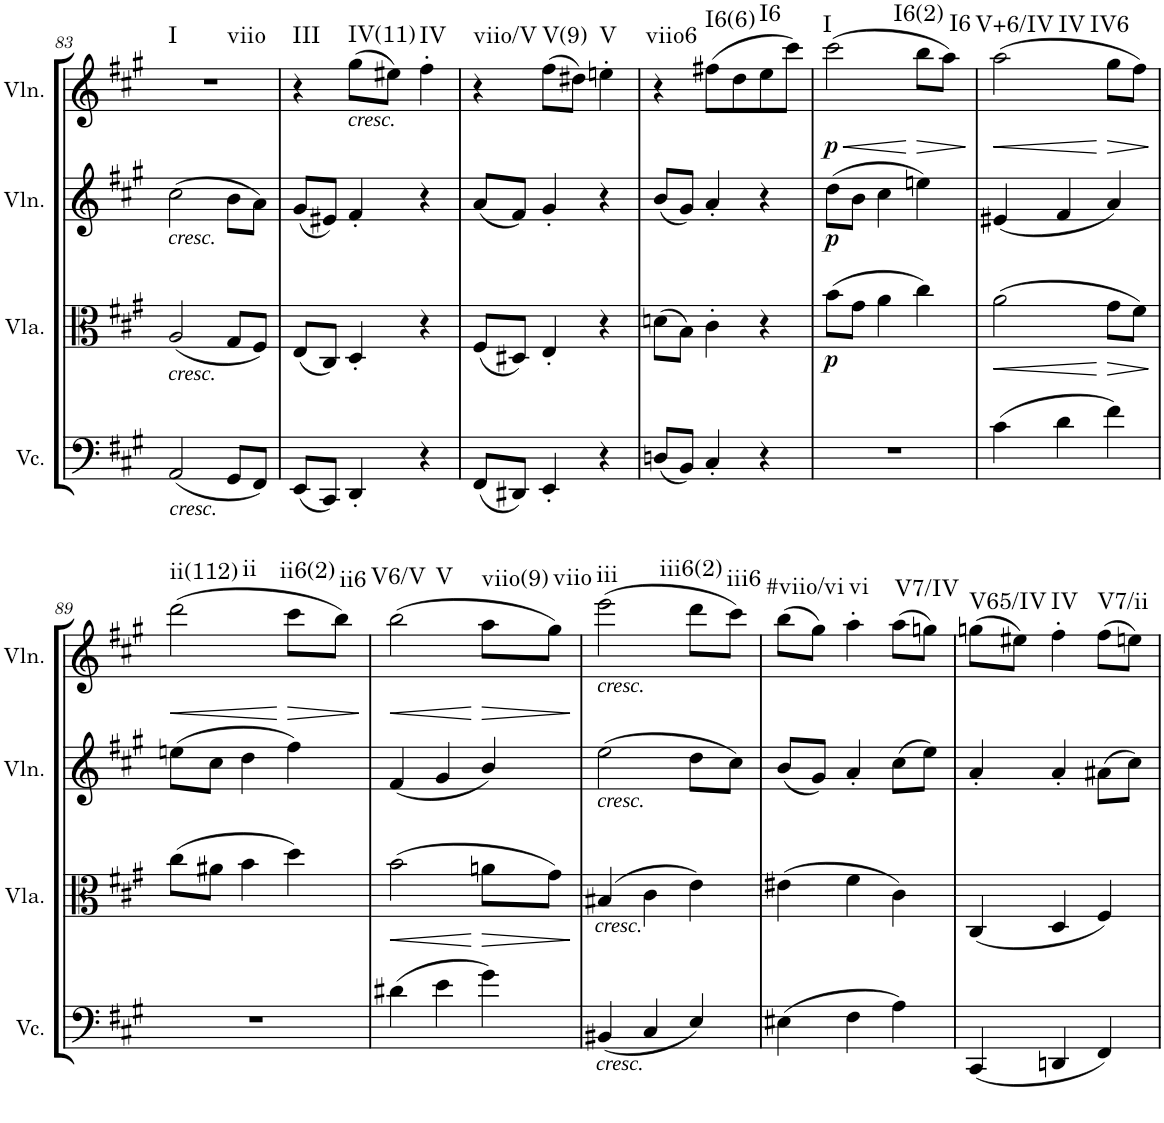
**kern	**kern	**dynam	**kern	**dynam	**kern	**dynam	**harte
*part4	*part3	*part3	*part2	*part2	*part1	*part1	*part1
*staff4	*staff3	*staff3	*staff2	*staff2	*staff1	*staff1	*
*I"Violoncello	*I"Viola	*	*I"Violin	*	*I"Violin	*	*
*I'Vc.	*I'Vla.	*	*I'Vln.	*	*I'Vln.	*	*
!!LO:PB:g=z
*clefF4	*clefC3	*	*clefG2	*	*clefG2	*	*
*k[f#c#g#]	*k[f#c#g#]	*	*k[f#c#g#]	*	*k[f#c#g#]	*	*
*M3/4	*M3/4	*	*M3/4	*	*M3/4	*	*
=83	=83	=83	=83	=83	=83	=83	=83
!	!	!	!LO:TX:b:i:t=cresc.	!	!	!	!
!	!LO:TX:b:i:t=cresc.	!	!	!	!	!	!
!LO:TX:b:i:t=cresc.	!	!	!	!	!	!	!LO:H:n=1:kt=I
!	!	!	!	!	!	!	!LO:H:n=2:kt=viio
(2AA/	(2A/	.	(2cc#\	.	2.r	.	N N
8GG#/L	8G#/L	.	8b\L	.	.	.	.
8FF#/J)	8F#/J)	.	8a\J)	.	.	.	.
=84	=84	=84	=84	=84	=84	=84	=84
!	!	!	!	!	!	!	!LO:H:kt=III
(8EE/L	(8E/L	.	(8g#/L	.	4r	.	N
8CC#/J)	8C#/J)	.	8e#X/J)	.	.	.	.
!	!	!	!	!	!LO:TX:b:i:t=cresc.	!	!LO:H:kt=IV(11)
4DD'/	4D'/	.	4f#'/	.	(8gg#\L	.	N
.	.	.	.	.	8ee#X\J)	.	.
!	!	!	!	!	!	!	!LO:H:kt=IV
4r	4r	.	4r	.	4ff#'\	.	N
=85	=85	=85	=85	=85	=85	=85	=85
!	!	!	!	!	!	!	!LO:H:kt=viio/V
(8FF#/L	(8F#/L	.	(8a/L	.	4r	.	N
8DD#X/J)	8D#X/J)	.	8f#/J)	.	.	.	.
!	!	!	!	!	!	!	!LO:H:kt=V(9)
4EE'/	4E'/	.	4g#'/	.	(8ff#\L	.	N
.	.	.	.	.	8dd#X\J)	.	.
!	!	!	!	!	!	!	!LO:H:kt=V
4r	4r	.	4r	.	4een'\	.	N
=86	=86	=86	=86	=86	=86	=86	=86
!	!	!	!	!	!	!	!LO:H:kt=viio6
(8Dn/L	(8dn\L	.	(8b/L	.	4r	.	N
8BB/J)	8B\J)	.	8g#/J)	.	.	.	.
!	!	!	!	!	!	!	!LO:H:kt=I6(6)
4C#'/	4c#'\	.	4a'/	.	(8ff#X\L	.	N
.	.	.	.	.	8dd\	.	.
!	!	!	!	!	!	!	!LO:H:kt=I6
4r	4r	.	4r	.	8ee\	.	N
.	.	.	.	.	8ccc#\J)	.	.
=87	=87	=87	=87	=87	=87	=87	=87
!	!	!LO:DY:b	!	!LO:DY:b	!	!LO:HP:b	!
!	!	!	!	!	!	!LO:DY:n=1:b	!LO:H:kt=I
2.r	(8b\L	p	(8dd\L	p	(2ccc#\	< p	N
.	8g#\J	.	8b\J	.	.	.	.
.	4a\	.	4cc#\	.	.	.	.
!	!	!	!	!	!	!LO:HP:n=1:b	!LO:H:kt=I6(2)
.	4cc#\)	.	4een\)	.	8bb\L	[ >	N
!	!	!	!	!	!	!	!LO:H:kt=I6
.	.	.	.	.	8aa\J)	.	N
.	.	.	.	.	.	]	.
=88	=88	=88	=88	=88	=88	=88	=88
!	!	!LO:HP:b	!	!	!	!LO:HP:b	!LO:H:n=1:kt=V+6/IV
!	!	!	!	!	!	!	!LO:H:n=2:kt=IV
(4c#\	(2a\	<	(4e#X/	.	(2aa\	<	N N
4d\	.	.	4f#/	.	.	.	.
!	!	!LO:HP:n=1:b	!	!	!	!LO:HP:n=1:b	!LO:H:kt=IV6
4f#\)	8g#\L	[ >	4a/)	.	8gg#\L	[ >	N
.	8f#\J)	.	.	.	8ff#\J)	.	.
.	.	]	.	.	.	]	.
!!LO:LB:g=z
=89	=89	=89	=89	=89	=89	=89	=89
!	!	!	!	!	!	!LO:HP:b	!LO:H:n=1:kt=ii(112)
!	!	!	!	!	!	!	!LO:H:n=2:kt=ii
2.r	(8cc#\L	.	(8een\L	.	(2ddd\	<	N N
.	8a#X\J	.	8cc#\J	.	.	.	.
.	4b\	.	4dd\	.	.	.	.
!	!	!	!	!	!	!LO:HP:n=1:b	!LO:H:kt=ii6(2)
.	4dd\)	.	4ff#\)	.	8ccc#\L	[ >	N
!	!	!	!	!	!	!	!LO:H:kt=ii6
.	.	.	.	.	8bb\J)	.	N
.	.	.	.	.	.	]	.
=90	=90	=90	=90	=90	=90	=90	=90
!	!	!LO:HP:b	!	!	!	!LO:HP:b	!LO:H:n=1:kt=V6/V
!	!	!	!	!	!	!	!LO:H:n=2:kt=V
(4d#X\	(2b\	<	(4f#/	.	(2bb\	<	N N
4e\	.	.	4g#/	.	.	.	.
!	!	!LO:HP:n=1:b	!	!	!	!LO:HP:n=1:b	!LO:H:kt=viio(9)
4g#\)	8an\L	[ >	4b/)	.	8aa\L	[ >	N
!	!	!	!	!	!	!	!LO:H:kt=viio
.	8g#\J)	.	.	.	8gg#\J)	.	N
.	.	]	.	.	.	]	.
=91	=91	=91	=91	=91	=91	=91	=91
!	!	!	!	!	!LO:TX:b:i:t=cresc.	!	!
!	!	!	!LO:TX:b:i:t=cresc.	!	!	!	!
!	!LO:TX:b:i:t=cresc.	!	!	!	!	!	!
!LO:TX:b:i:t=cresc.	!	!	!	!	!	!	!LO:H:kt=iii
(4BB#X/	(4B#X/	.	(2ee\	.	(2eee\	.	N
4C#/	4c#\	.	.	.	.	.	.
!	!	!	!	!	!	!	!LO:H:kt=iii6(2)
4E/)	4e\)	.	8dd\L	.	8ddd\L	.	N
!	!	!	!	!	!	!	!LO:H:kt=iii6
.	.	.	8cc#\J)	.	8ccc#\J)	.	N
=92	=92	=92	=92	=92	=92	=92	=92
!	!	!	!	!	!	!	!LO:H:kt=#viio/vi
(4E#X\	(4e#X\	.	(8b/L	.	(8bb\L	.	N
.	.	.	8g#/J)	.	8gg#\J)	.	.
!	!	!	!	!	!	!	!LO:H:kt=vi
4F#\	4f#\	.	4a'/	.	4aa'\	.	N
!	!	!	!	!	!	!	!LO:H:kt=V7/IV
4A\)	4c#\)	.	(8cc#\L	.	(8aa\L	.	N
.	.	.	8ee\J)	.	8ggn\J)	.	.
=93	=93	=93	=93	=93	=93	=93	=93
!	!	!	!	!	!	!	!LO:H:kt=V65/IV
(4CC#/	(4C#/	.	4a'/	.	(8ggn\L	.	N
.	.	.	.	.	8ee#X\J)	.	.
!	!	!	!	!	!	!	!LO:H:kt=IV
4DDn/	4D/	.	4a'/	.	4ff#'\	.	N
!	!	!	!	!	!	!	!LO:H:kt=V7/ii
4FF#/)	4F#/)	.	(8a#X\L	.	(8ff#\L	.	N
.	.	.	8cc#\J)	.	8een\J)	.	.
=	=	=	=	=	=	=	=
*-	*-	*-	*-	*-	*-	*-	*-
